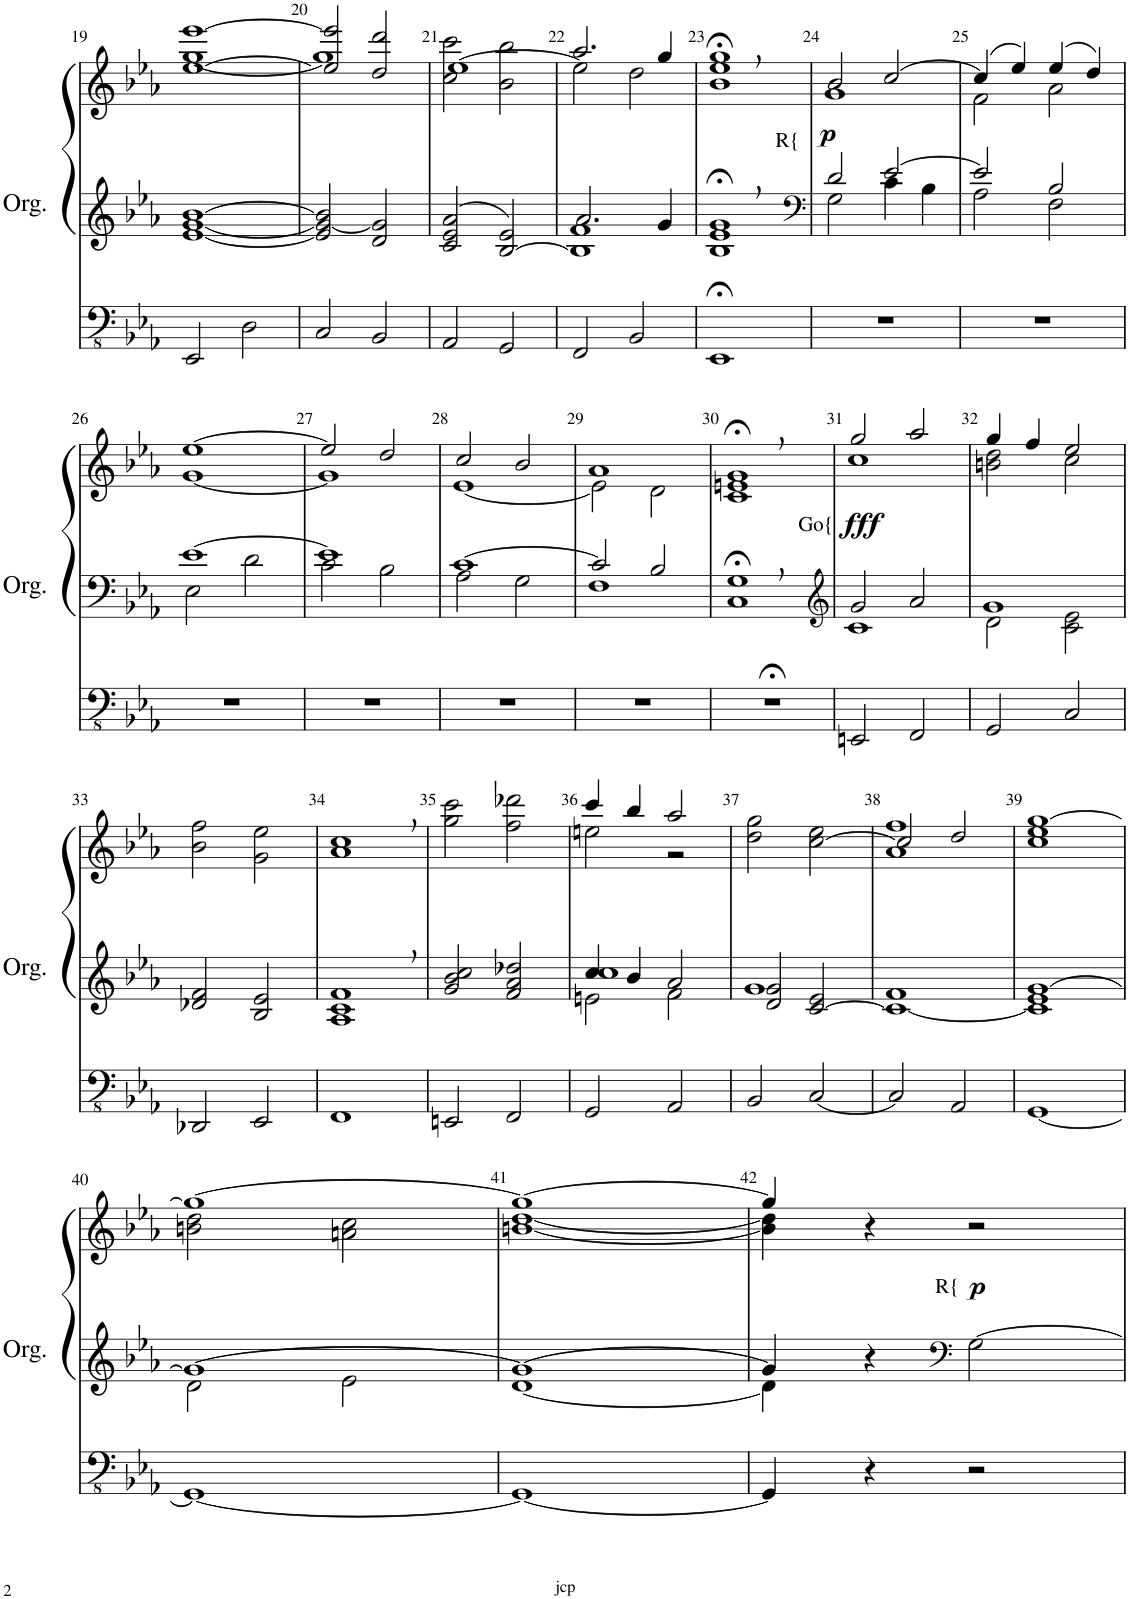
**kern	**kern	**kern	**dynam
*part1	*part1	*part1	*part1
*staff3	*staff2	*staff1	*staff1/2/3
*I"Orgue à tuyaux	*	*	*
*I'Org.	*	*	*
!!LO:PB:g=z
*clefFv4	*clefG2	*clefG2	*
*k[b-e-a-]	*k[b-e-a-]	*k[b-e-a-]	*
*M2/2	*M2/2	*M2/2	*
*met(c|)	*met(c|)	*met(c|)	*
=19	=19	=19	=19
*	*	*^	*
2EEE-/	[1e- [1g [1b-	[1ee- [1eee-	[1gg	.
2DD\	.	.	.	.
=20	=20	=20	=20	=20
2CC/	2e-/] 2g/_ 2b-/]	2ee-/] 2eee-/]	1gg]	.
2BBB-/	2d/ 2g/]	2dd/ 2ddd/	.	.
=21	=21	=21	=21	=21
2AAA-/	2c/ 2e-/ 2a-/	[1ee-	2cc\ 2ccc\	.
2GGG/	[2B-/ 2e-/	.	2b-\ 2bb-\	.
=22	=22	=22	=22	=22
*	*^	*	*	*
2FFF/	1B-] 1f	2.a-/	2.aa-/	2ee-\]	.
2BBB-/	.	.	.	2dd\	.
.	.	4g/	4gg/	.	.
*	*v	*v	*	*	*
*	*	*v	*v	*
=23	=23	=23	=23
1EEE-;<	1B-;<, 1e-;<, 1g;<,	1b-;<, 1ee-;<, 1gg;<,	.
=24	=24	=24	=24
*	*clefF4	*	*
*	*^	*^	*
!	!	!	!LO:TX:b:t=R{	!	!
!	!	!	!	!	!LO:DY:b
1r	2d/	2G\	2b-/	1g	p
.	[2e-/	4c\	[2cc/	.	.
.	.	4B-\	.	.	.
=25	=25	=25	=25	=25	=25
1r	2e-/]	2A-\	(4cc/]	2f\	.
.	.	.	4ee-/)	.	.
.	2B-/	2F\	(4ee-/	2a-\	.
.	.	.	4dd/)	.	.
!!LO:LB:g=z	!!
=26	=26	=26	=26	=26	=26
1r	[1e-	2E-\	[1ee-	[1g	.
.	.	2d\	.	.	.
=27	=27	=27	=27	=27	=27
1r	1e-]	2c\	2ee-/]	1g]	.
.	.	2B-\	2dd/	.	.
=28	=28	=28	=28	=28	=28
1r	[1c	2A-\	2cc/	[1e-	.
.	.	2G\	2b-/	.	.
=29	=29	=29	=29	=29	=29
1r	2c/]	1F	1a-	2e-\]	.
.	2B-/	.	.	2d\	.
*	*v	*v	*	*	*
*	*	*v	*v	*
=30	=30	=30	=30
1r;<	1C;<, 1G;<,	1c;<, 1en;<, 1g;<,	.
=31	=31	=31	=31
*	*clefG2	*	*
*	*^	*^	*
!	!	!	!LO:TX:b:t=Go{	!	!
!	!	!	!	!	!LO:DY:b
2EEEn/	2g/	1c	2gg/	1cc	fff
2FFF/	2a-/	.	2aa-/	.	.
=32	=32	=32	=32	=32	=32
2GGG/	1g	2d\	4gg/	2bn\ 2dd\	.
.	.	.	4ff/	.	.
2CC/	.	2c\ 2e-\	2ee-/	2cc\	.
*	*v	*v	*	*	*
*	*	*v	*v	*
!!LO:LB:g=z
=33	=33	=33	=33
2DDD-X/	2d-X/ 2f/	2b-\ 2ff\	.
2EEE-/	2B-/ 2e-/	2g\ 2ee-\	.
=34	=34	=34	=34
1FFF	1A-, 1c, 1f,	1a-, 1cc,	.
=35	=35	=35	=35
2EEEn/	2g/ 2b-/ 2cc/	2gg\ 2ccc\	.
2FFF/	2f/ 2a-/ 2dd-X/	2ff\ 2ddd-X\	.
=36	=36	=36	=36
*	*^	*^	*
*	*	*^	*	*	*
2GGG/	4cc/	2en\	1cc	4ccc/	2een\	.
.	4b-/	.	.	4bb-/	.	.
2AAA-/	2a-/	2f\	.	2aa-/	2r	.
*	*	*v	*v	*	*	*
*	*	*	*v	*v	*
=37	=37	=37	=37	=37
2BBB-/	2d/ 2g/	1g	2dd\ 2gg\	.
[2CC/	[2c/ 2e-/	.	[2cc\ 2ee-\	.
*	*v	*v	*	*
=38	=38	=38	=38
*	*	*^	*
2CC/]	1c_ 1f	2cc/]	1a- 1ff	.
2AAA-/	.	2dd/	.	.
*	*	*v	*v	*
=39	=39	=39	=39
[1GGG	1c] 1e- [1g	1cc 1ee- [1gg	.
!!LO:LB:g=z
=40	=40	=40	=40
*	*^	*^	*
1GGG_	1g_	2d\	1gg_	2bn\ 2dd\	.
.	.	2e-\	.	2an\ 2cc\	.
=41	=41	=41	=41	=41	=41
1GGG_	1g_	[1d	1gg_	[1bn [1dd	.
=42	=42	=42	=42	=42	=42
4GGG/]	4g/]	4d\]	4gg/]	4b\] 4dd\]	.
4r	4r	2.ryy	4r	2.ryy	.
*	*clefF4	*	*	*	*
!	!	!	!LO:TX:b:t=R{	!	!
!	!	!	!	!	!LO:DY:b
2r	[2G\	.	2r	.	p
*	*v	*v	*	*	*
*	*	*v	*v	*
=	=	=	=
*-	*-	*-	*-
